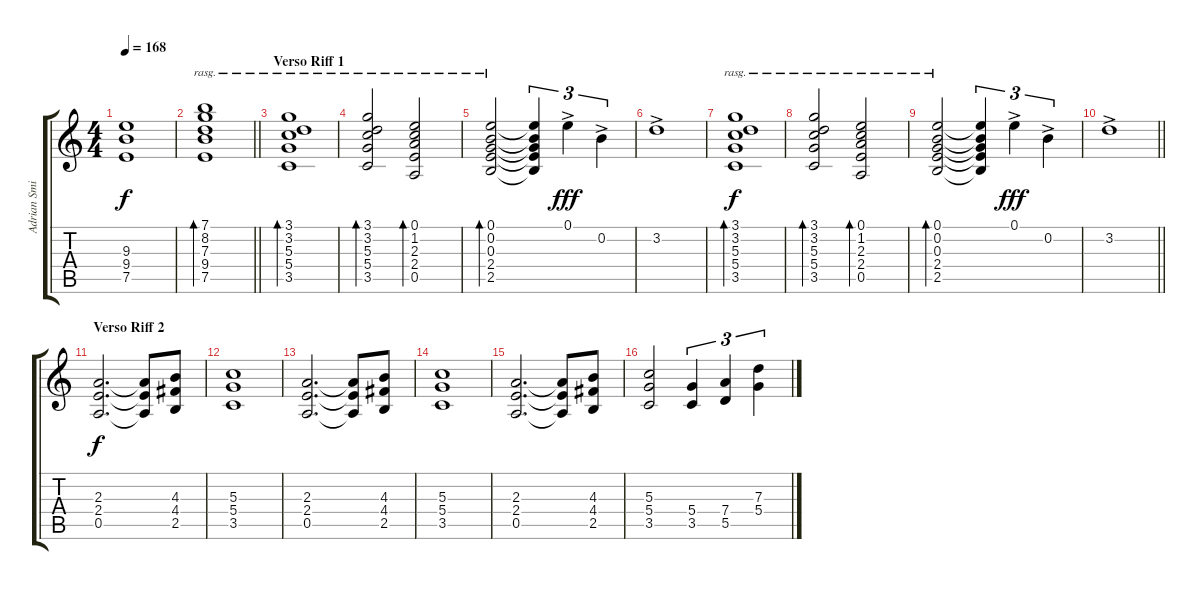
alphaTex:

\track ("Adrian Smith" "Adrian Smi") {instrument distortionguitar}
\staff {score tabs}
\tuning (E4 B3 G3 D3 A2 E2) {hide}
\ts (4 4)
\tempo 168
\clef g2
\ks c
(9.3 9.4 7.5).1{dy f volume 7} |
\barLineRight lightlight
(7.1 8.2 7.3 9.4 7.5).1{bd 240 rasg ii volume 12 instrument acousticguitarsteel} |
\section ("" "Verso Riff 1")
(3.1 3.2 5.3 5.4 3.5).1{bd 120 rasg ii} |
(3.1 3.2 5.3 5.4 3.5).2{bd 120 rasg ii} (0.1 1.2 2.3 2.4 0.5).2{bd 120 rasg ii} |
(0.1 0.2 0.3 2.4 2.5).2{bd 120 rasg ii} (0.1{t} 0.2{t} 0.3{t} 2.4{t} 2.5{t}).4{tu (3 2)} 0.1{ac}.4{tu (3 2) dy fff} 0.2{ac}.4{tu (3 2)} |
3.2{ac}.1 |
(3.1 3.2 5.3 5.4 3.5).1{bd 120 rasg ii dy f} |
(3.1 3.2 5.3 5.4 3.5).2{bd 120 rasg ii} (0.1 1.2 2.3 2.4 0.5).2{bd 120 rasg ii} |
(0.1 0.2 0.3 2.4 2.5).2{bd 120 rasg ii} (0.1{t} 0.2{t} 0.3{t} 2.4{t} 2.5{t}).4{tu (3 2)} 0.1{ac}.4{tu (3 2) dy fff} 0.2{ac}.4{tu (3 2)} |
\barLineRight lightlight
3.2{ac}.1 |
\section ("" "Verso Riff 2")
(2.3 2.4 0.5).2{d dy f volume 11 instrument distortionguitar} (2.3{t} 2.4{t} 0.5{t}).8 (4.3 4.4 2.5).8 |
(5.3 5.4 3.5).1 |
(2.3 2.4 0.5).2{d} (2.3{t} 2.4{t} 0.5{t}).8 (4.3 4.4 2.5).8 |
(5.3 5.4 3.5).1 |
(2.3 2.4 0.5).2{d} (2.3{t} 2.4{t} 0.5{t}).8 (4.3 4.4 2.5).8 |
(5.3 5.4 3.5).2 (5.4 3.5).4{tu (3 2)} (7.4 5.5).4{tu (3 2)} (7.3 5.4).4{tu (3 2)}
